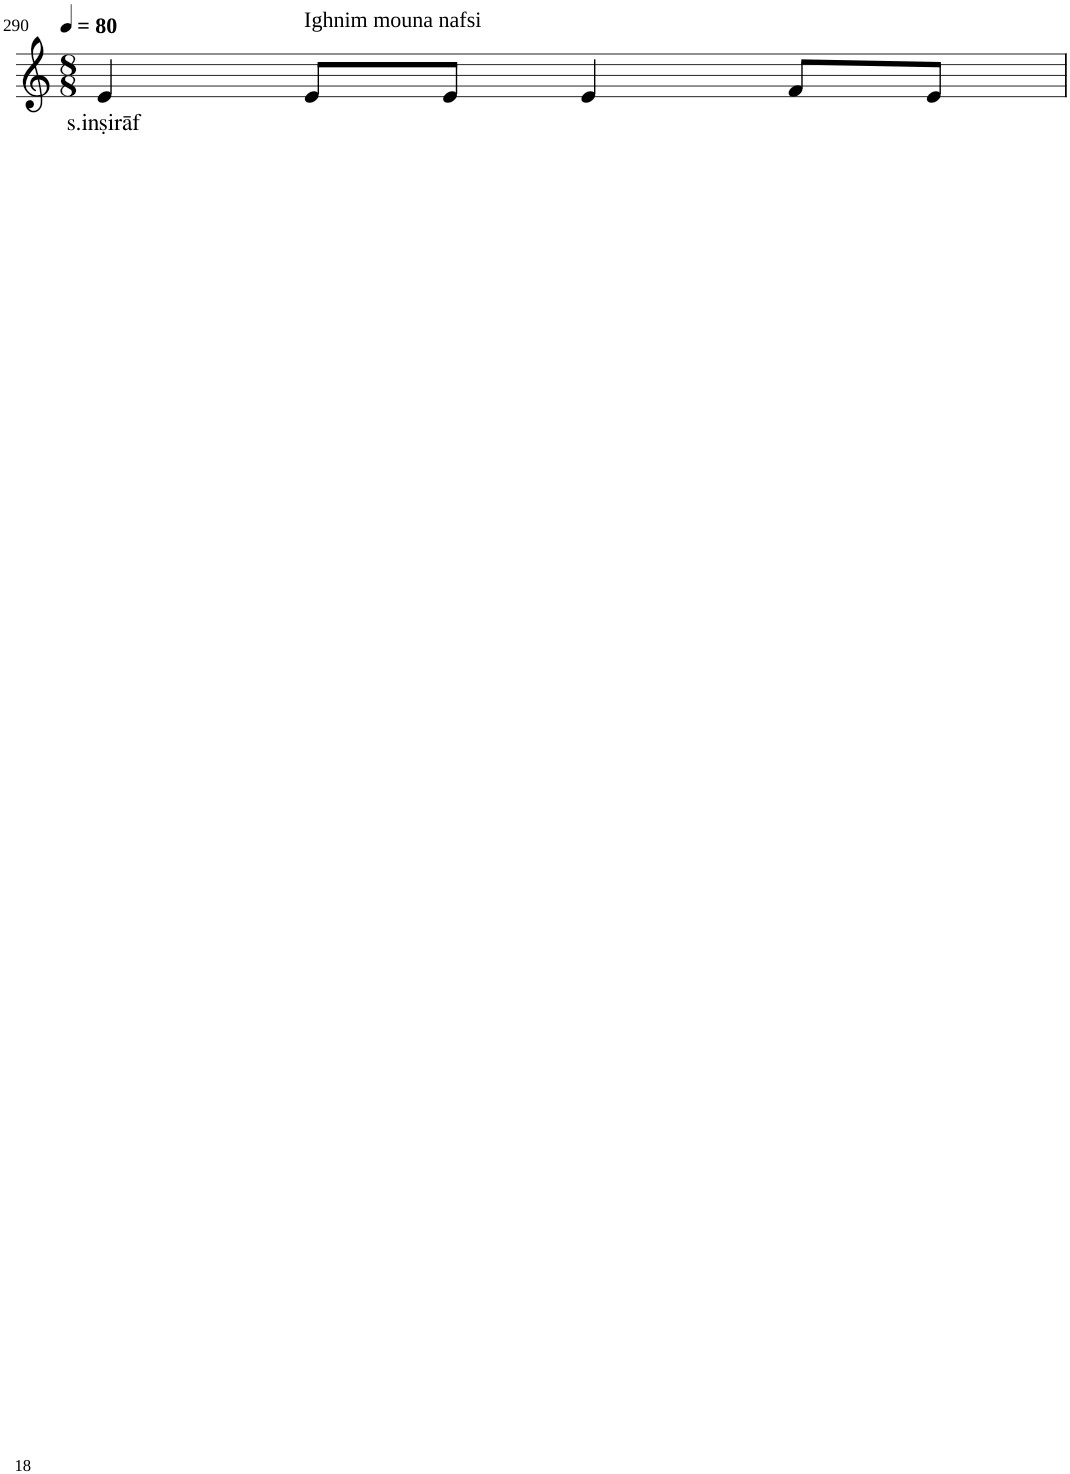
**kern	**text
*part1	*part1
*staff1	*staff1
*I"Violin	*
!!LO:PB:g=z
*clefG2	*
*k[]	*
*M8/8	*
*MM80	*
=290	=290
!	!LO:LY:b
4e/	s.inṣirāf
!LO:TX:a:t=Ighnim mouna nafsi	!
8e/L	.
8e/J	.
4e/	.
8f/L	.
8e/J	.
=	=
*-	*-
